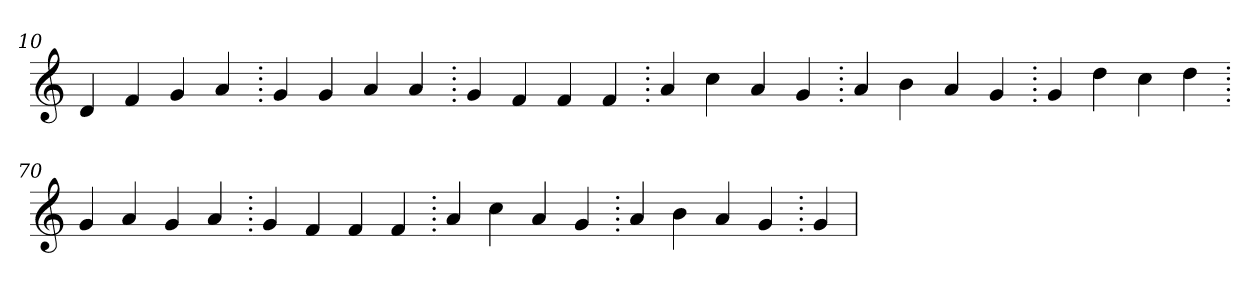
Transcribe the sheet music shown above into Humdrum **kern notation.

**kern
*part1
*staff1
*clefG2
=10.
4d
4f
4g
4a
=20.
4g
4g
4a
4a
=30.
4g
4f
4f
4f
=40.
4a
4cc
4a
4g
=50.
4a
4b
4a
4g
=60.
4g
4dd
4cc
4dd
=70.
4g
4a
4g
4a
=80.
4g
4f
4f
4f
=90.
4a
4cc
4a
4g
=100.
4a
4b
4a
4g
=110.
4g
=
*-
